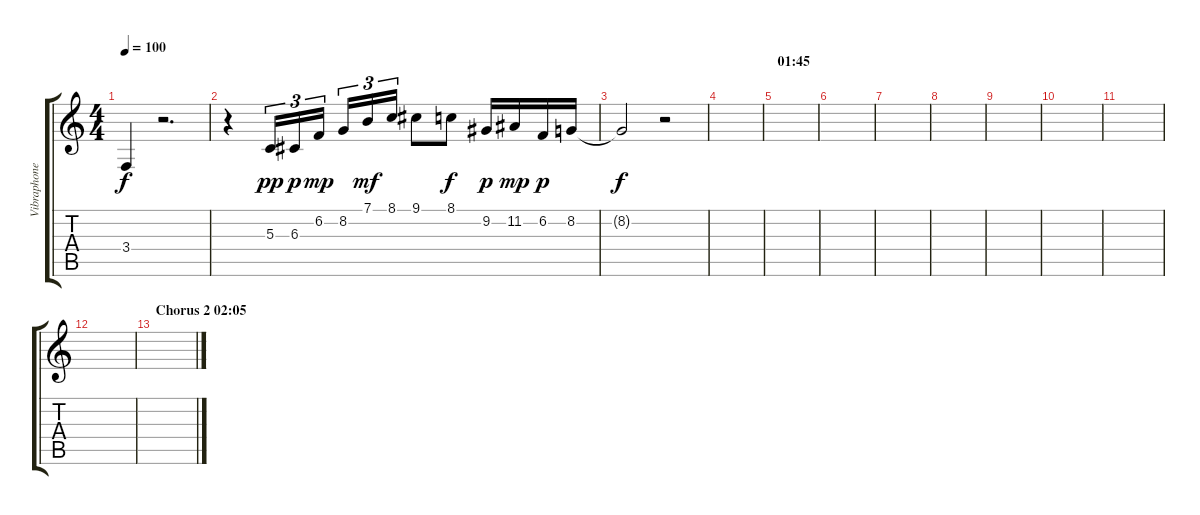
\track ("Vibraphone/Guitar" "Vibraphone") {instrument vibraphone}
\staff {score tabs}
\tuning (E4 B3 G3 D3 A2 E2) {hide}
\ts (4 4)
\tempo 100
\clef g2
\ks c
3.4{t}.4{dy f volume 8} r.2{d volume 13} |
r.4 5.3.16{tu (3 2) dy pp instrument acousticguitarsteel} 6.3.16{tu (3 2) dy p} 6.2.16{tu (3 2) dy mp} 8.2.16{tu (3 2)} 7.1.16{tu (3 2) dy mf} 8.1.16{tu (3 2)} 9.1.8 8.1.8{dy f} 9.2.16{dy p} 11.2.16{dy mp} 6.2.16{dy p} 8.2.16 |
8.2{t}.2{dy f} r.2 |
|
\section ("" "01:45")
|
|
|
|
|
|
|
|
\section ("" "Chorus 2 02:05")
